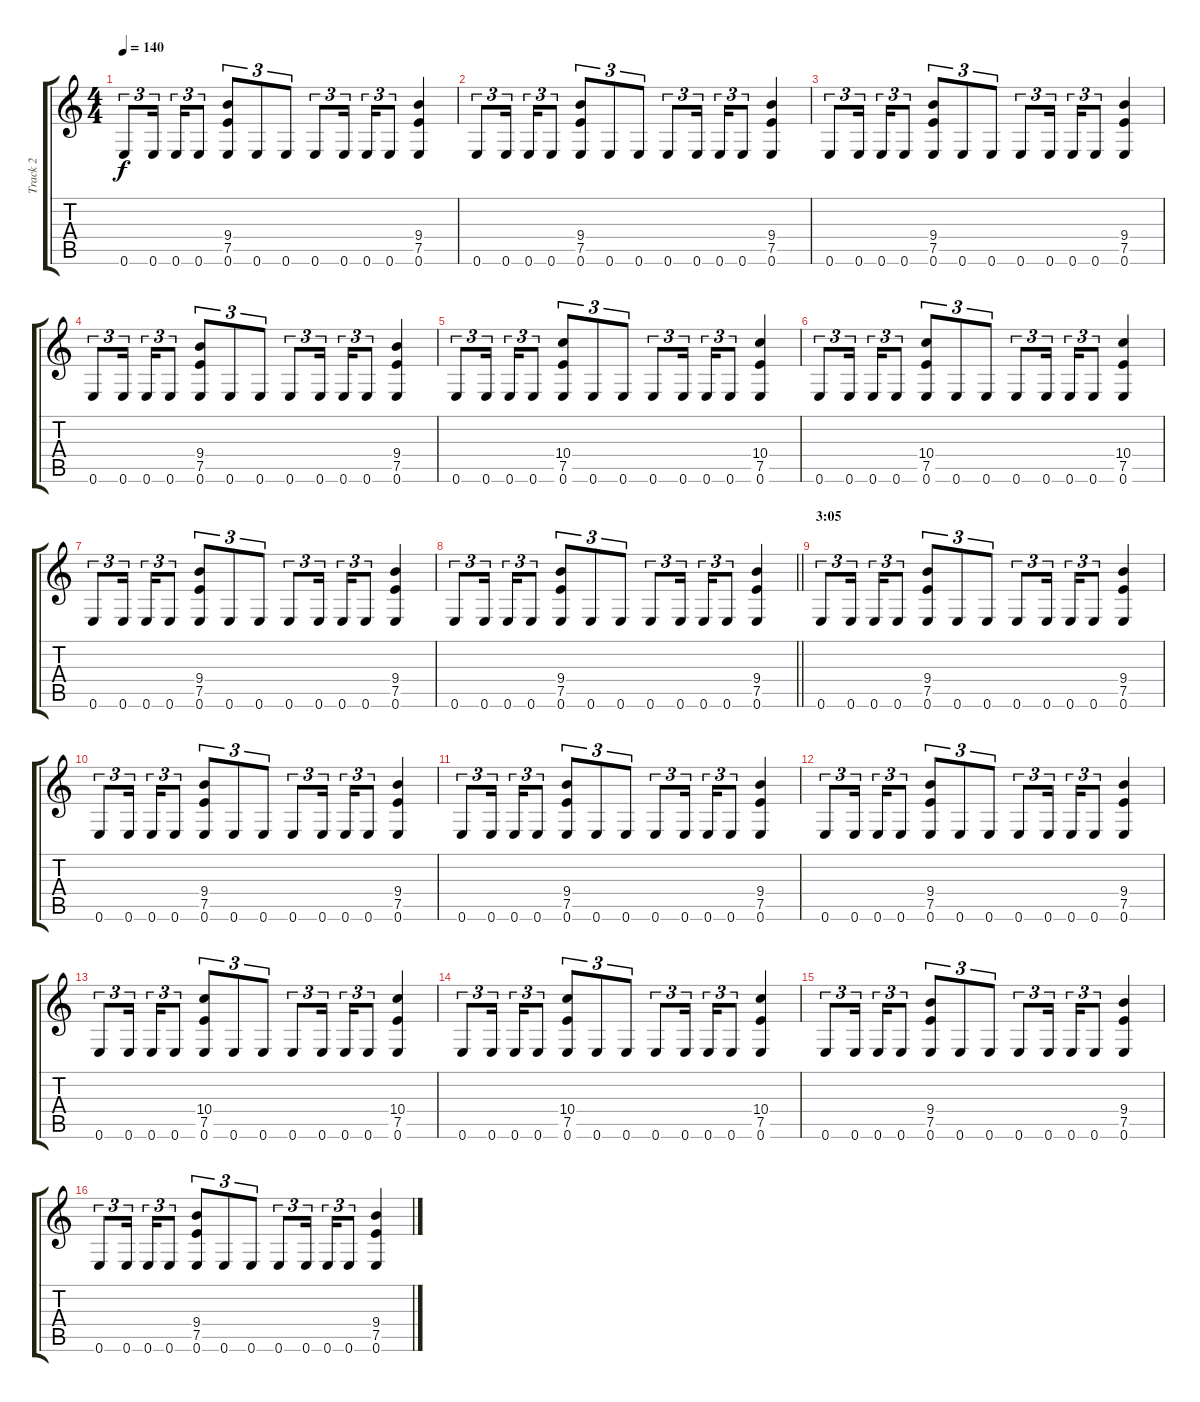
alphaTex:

\track ("Track 2" "Track 2") {instrument distortionguitar}
\staff {score tabs}
\tuning (E4 B3 G3 D3 A2 E2) {hide}
\ts (4 4)
\tempo 140
\clef g2
\ks c
0.6.8{tu (3 2) dy f} 0.6.16{tu (3 2) beam splitsecondary} 0.6.16{tu (3 2)} 0.6.8{tu (3 2)} (9.4 7.5 0.6).8{tu (3 2)} 0.6.8{tu (3 2)} 0.6.8{tu (3 2)} 0.6.8{tu (3 2)} 0.6.16{tu (3 2) beam splitsecondary} 0.6.16{tu (3 2)} 0.6.8{tu (3 2)} (9.4 7.5 0.6).4 |
0.6.8{tu (3 2)} 0.6.16{tu (3 2) beam splitsecondary} 0.6.16{tu (3 2)} 0.6.8{tu (3 2)} (9.4 7.5 0.6).8{tu (3 2)} 0.6.8{tu (3 2)} 0.6.8{tu (3 2)} 0.6.8{tu (3 2)} 0.6.16{tu (3 2) beam splitsecondary} 0.6.16{tu (3 2)} 0.6.8{tu (3 2)} (9.4 7.5 0.6).4 |
0.6.8{tu (3 2)} 0.6.16{tu (3 2) beam splitsecondary} 0.6.16{tu (3 2)} 0.6.8{tu (3 2)} (9.4 7.5 0.6).8{tu (3 2)} 0.6.8{tu (3 2)} 0.6.8{tu (3 2)} 0.6.8{tu (3 2)} 0.6.16{tu (3 2) beam splitsecondary} 0.6.16{tu (3 2)} 0.6.8{tu (3 2)} (9.4 7.5 0.6).4 |
0.6.8{tu (3 2)} 0.6.16{tu (3 2) beam splitsecondary} 0.6.16{tu (3 2)} 0.6.8{tu (3 2)} (9.4 7.5 0.6).8{tu (3 2)} 0.6.8{tu (3 2)} 0.6.8{tu (3 2)} 0.6.8{tu (3 2)} 0.6.16{tu (3 2) beam splitsecondary} 0.6.16{tu (3 2)} 0.6.8{tu (3 2)} (9.4 7.5 0.6).4 |
0.6.8{tu (3 2)} 0.6.16{tu (3 2) beam splitsecondary} 0.6.16{tu (3 2)} 0.6.8{tu (3 2)} (10.4 7.5 0.6).8{tu (3 2)} 0.6.8{tu (3 2)} 0.6.8{tu (3 2)} 0.6.8{tu (3 2)} 0.6.16{tu (3 2) beam splitsecondary} 0.6.16{tu (3 2)} 0.6.8{tu (3 2)} (10.4 7.5 0.6).4 |
0.6.8{tu (3 2)} 0.6.16{tu (3 2) beam splitsecondary} 0.6.16{tu (3 2)} 0.6.8{tu (3 2)} (10.4 7.5 0.6).8{tu (3 2)} 0.6.8{tu (3 2)} 0.6.8{tu (3 2)} 0.6.8{tu (3 2)} 0.6.16{tu (3 2) beam splitsecondary} 0.6.16{tu (3 2)} 0.6.8{tu (3 2)} (10.4 7.5 0.6).4 |
0.6.8{tu (3 2)} 0.6.16{tu (3 2) beam splitsecondary} 0.6.16{tu (3 2)} 0.6.8{tu (3 2)} (9.4 7.5 0.6).8{tu (3 2)} 0.6.8{tu (3 2)} 0.6.8{tu (3 2)} 0.6.8{tu (3 2)} 0.6.16{tu (3 2) beam splitsecondary} 0.6.16{tu (3 2)} 0.6.8{tu (3 2)} (9.4 7.5 0.6).4 |
\barLineRight lightlight
0.6.8{tu (3 2)} 0.6.16{tu (3 2) beam splitsecondary} 0.6.16{tu (3 2)} 0.6.8{tu (3 2)} (9.4 7.5 0.6).8{tu (3 2)} 0.6.8{tu (3 2)} 0.6.8{tu (3 2)} 0.6.8{tu (3 2)} 0.6.16{tu (3 2) beam splitsecondary} 0.6.16{tu (3 2)} 0.6.8{tu (3 2)} (9.4 7.5 0.6).4 |
\section ("" "3:05")
0.6.8{tu (3 2)} 0.6.16{tu (3 2) beam splitsecondary} 0.6.16{tu (3 2)} 0.6.8{tu (3 2)} (9.4 7.5 0.6).8{tu (3 2)} 0.6.8{tu (3 2)} 0.6.8{tu (3 2)} 0.6.8{tu (3 2)} 0.6.16{tu (3 2) beam splitsecondary} 0.6.16{tu (3 2)} 0.6.8{tu (3 2)} (9.4 7.5 0.6).4 |
0.6.8{tu (3 2)} 0.6.16{tu (3 2) beam splitsecondary} 0.6.16{tu (3 2)} 0.6.8{tu (3 2)} (9.4 7.5 0.6).8{tu (3 2)} 0.6.8{tu (3 2)} 0.6.8{tu (3 2)} 0.6.8{tu (3 2)} 0.6.16{tu (3 2) beam splitsecondary} 0.6.16{tu (3 2)} 0.6.8{tu (3 2)} (9.4 7.5 0.6).4 |
0.6.8{tu (3 2)} 0.6.16{tu (3 2) beam splitsecondary} 0.6.16{tu (3 2)} 0.6.8{tu (3 2)} (9.4 7.5 0.6).8{tu (3 2)} 0.6.8{tu (3 2)} 0.6.8{tu (3 2)} 0.6.8{tu (3 2)} 0.6.16{tu (3 2) beam splitsecondary} 0.6.16{tu (3 2)} 0.6.8{tu (3 2)} (9.4 7.5 0.6).4 |
0.6.8{tu (3 2)} 0.6.16{tu (3 2) beam splitsecondary} 0.6.16{tu (3 2)} 0.6.8{tu (3 2)} (9.4 7.5 0.6).8{tu (3 2)} 0.6.8{tu (3 2)} 0.6.8{tu (3 2)} 0.6.8{tu (3 2)} 0.6.16{tu (3 2) beam splitsecondary} 0.6.16{tu (3 2)} 0.6.8{tu (3 2)} (9.4 7.5 0.6).4 |
0.6.8{tu (3 2)} 0.6.16{tu (3 2) beam splitsecondary} 0.6.16{tu (3 2)} 0.6.8{tu (3 2)} (10.4 7.5 0.6).8{tu (3 2)} 0.6.8{tu (3 2)} 0.6.8{tu (3 2)} 0.6.8{tu (3 2)} 0.6.16{tu (3 2) beam splitsecondary} 0.6.16{tu (3 2)} 0.6.8{tu (3 2)} (10.4 7.5 0.6).4 |
0.6.8{tu (3 2)} 0.6.16{tu (3 2) beam splitsecondary} 0.6.16{tu (3 2)} 0.6.8{tu (3 2)} (10.4 7.5 0.6).8{tu (3 2)} 0.6.8{tu (3 2)} 0.6.8{tu (3 2)} 0.6.8{tu (3 2)} 0.6.16{tu (3 2) beam splitsecondary} 0.6.16{tu (3 2)} 0.6.8{tu (3 2)} (10.4 7.5 0.6).4 |
0.6.8{tu (3 2)} 0.6.16{tu (3 2) beam splitsecondary} 0.6.16{tu (3 2)} 0.6.8{tu (3 2)} (9.4 7.5 0.6).8{tu (3 2)} 0.6.8{tu (3 2)} 0.6.8{tu (3 2)} 0.6.8{tu (3 2)} 0.6.16{tu (3 2) beam splitsecondary} 0.6.16{tu (3 2)} 0.6.8{tu (3 2)} (9.4 7.5 0.6).4 |
0.6.8{tu (3 2)} 0.6.16{tu (3 2) beam splitsecondary} 0.6.16{tu (3 2)} 0.6.8{tu (3 2)} (9.4 7.5 0.6).8{tu (3 2)} 0.6.8{tu (3 2)} 0.6.8{tu (3 2)} 0.6.8{tu (3 2)} 0.6.16{tu (3 2) beam splitsecondary} 0.6.16{tu (3 2)} 0.6.8{tu (3 2)} (9.4 7.5 0.6).4
